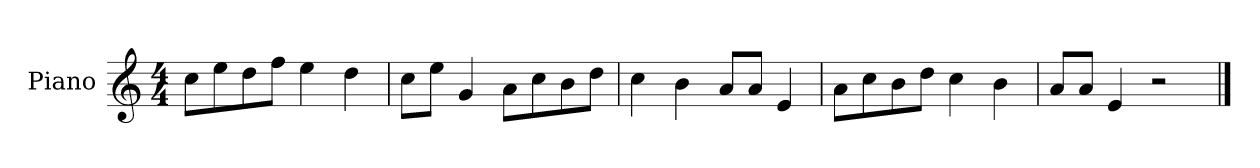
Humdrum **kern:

**kern
*part1
*staff1
*I"Piano
*I'P-no
*clefG2
*k[]
*M4/4
*MM90
=1
8cc\L
8ee\
8dd\
8ff\J
4ee\
4dd\
=2
8cc\L
8ee\J
4g/
8a\L
8cc\
8b\
8dd\J
=3
4cc\
4b\
8a/L
8a/J
4e/
=4
8a\L
8cc\
8b\
8dd\J
4cc\
4b\
=5
8a/L
8a/J
4e/
2r
==
*-
